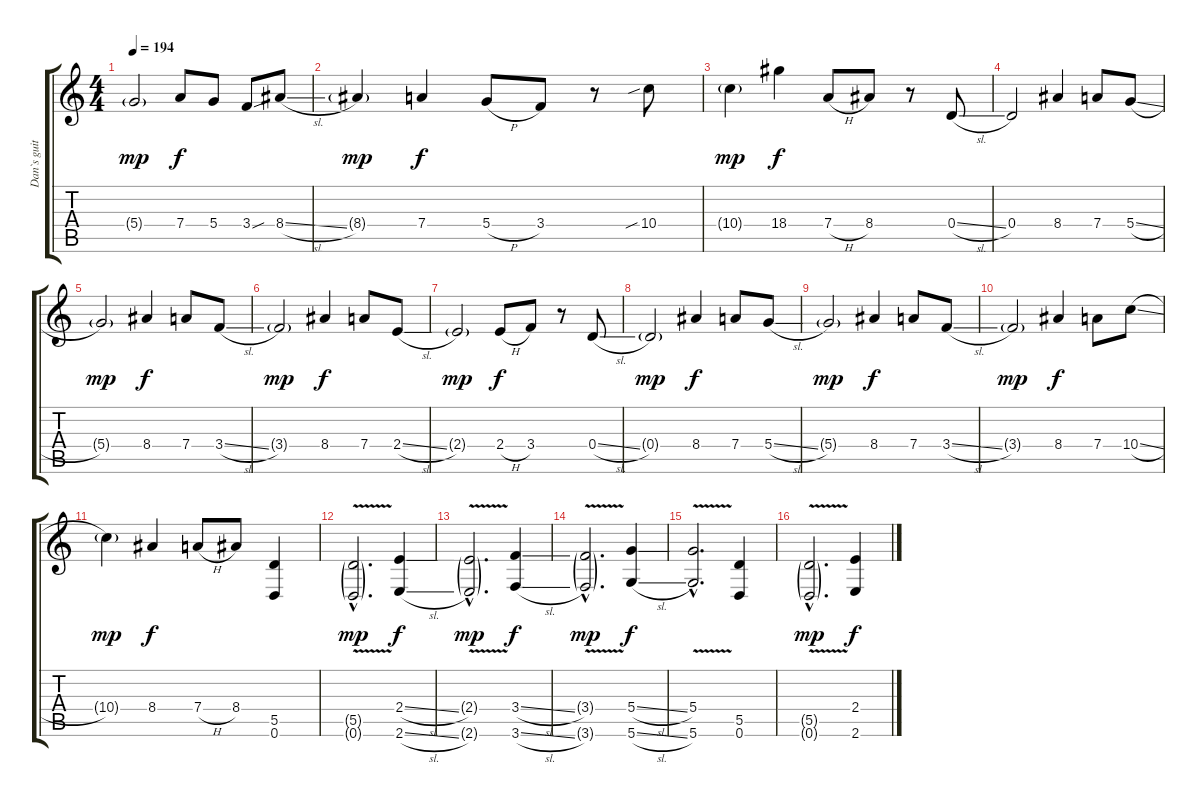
\track ("Dan`s guitar" "Dan`s guit") {instrument overdrivenguitar}
\staff {score tabs}
\tuning (E4 B3 G3 D3 A2 D2) {hide}
\ts (4 4)
\tempo 194
\clef g2
\ks c
5.4{g}.2{dy mp} 7.4.8{dy f} 5.4.8 3.4{sou}.8 8.4{sl}.8 |
8.4{g}.4{dy mp} 7.4.4{dy f} 5.4{h}.8 3.4.8 r.8 10.4{sib}.8 |
10.4{g}.4{dy mp} 18.4.4{dy f} 7.4{h}.8 8.4.8 r.8 0.4{sl}.8 |
0.4.2 8.4.4 7.4.8 5.4{sl}.8 |
5.4{g}.2{dy mp} 8.4.4{dy f} 7.4.8 3.4{sl}.8 |
3.4{g}.2{dy mp} 8.4.4{dy f} 7.4.8 2.4{sl}.8 |
2.4{g}.2{dy mp} 2.4{h}.8{dy f} 3.4.8 r.8 0.4{sl}.8 |
0.4{g}.2{dy mp} 8.4.4{dy f} 7.4.8 5.4{sl}.8 |
5.4{g}.2{dy mp} 8.4.4{dy f} 7.4.8 3.4{sl}.8 |
3.4{g}.2{dy mp} 8.4.4{dy f} 7.4.8 10.4{sl}.8 |
10.4{g}.4{dy mp} 8.4.4{dy f} 7.4{h}.8 8.4.8 (5.5 0.6).4 |
(5.5{v g hac} 0.6{g hac}).2{d dy mp} (2.4{sl} 2.6{sl}).4{dy f} |
(2.4{g hac} 2.6{v g hac}).2{d dy mp} (3.4{sl} 3.6{sl}).4{dy f} |
(3.4{g hac} 3.6{v g hac}).2{d dy mp} (5.4{sl} 5.6{sl}).4{dy f} |
(5.4{v hac} 5.6{v hac}).2{d} (5.5 0.6).4 |
(5.5{v g hac} 0.6{g hac}).2{d dy mp} (2.4{sl} 2.6{sl}).4{dy f}
